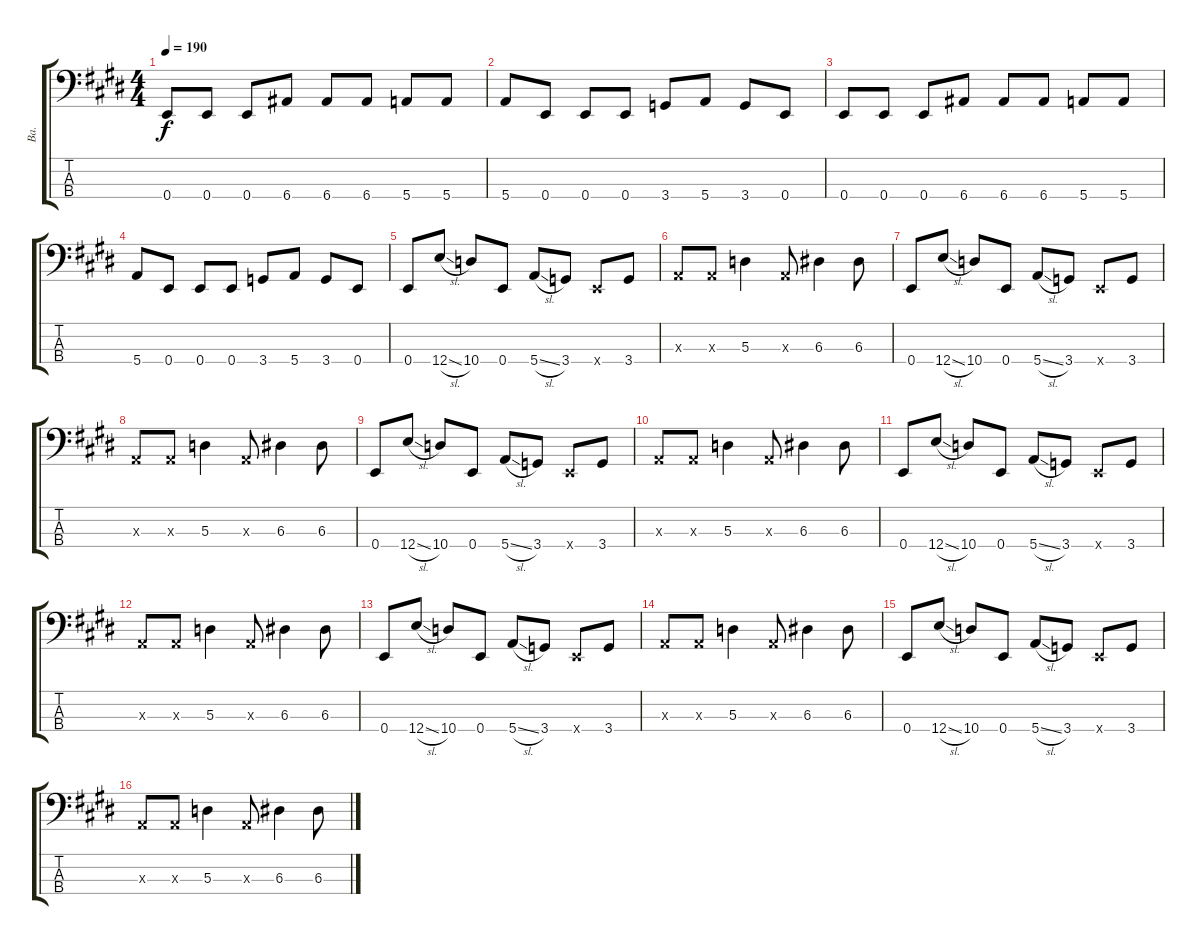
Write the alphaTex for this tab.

\track ("Ba." "Ba.") {instrument electricbassfinger}
\staff {score tabs}
\tuning (G2 D2 A1 E1) {hide}
\ts (4 4)
\tempo 190
\clef f4
\ks e
0.4.8{dy f} 0.4.8 0.4.8 6.4.8 6.4.8 6.4.8 5.4.8 5.4.8 |
5.4.8 0.4.8 0.4.8 0.4.8 3.4.8 5.4.8 3.4.8 0.4.8 |
0.4.8 0.4.8 0.4.8 6.4.8 6.4.8 6.4.8 5.4.8 5.4.8 |
5.4.8 0.4.8 0.4.8 0.4.8 3.4.8 5.4.8 3.4.8 0.4.8 |
0.4.8 12.4{sl}.8 10.4.8 0.4.8 5.4{sl}.8 3.4.8 0.4{x}.8 3.4.8 |
0.3{x}.8 0.3{x}.8 5.3.4 0.3{x}.8 6.3.4 6.3.8 |
0.4.8 12.4{sl}.8 10.4.8 0.4.8 5.4{sl}.8 3.4.8 0.4{x}.8 3.4.8 |
0.3{x}.8 0.3{x}.8 5.3.4 0.3{x}.8 6.3.4 6.3.8 |
0.4.8 12.4{sl}.8 10.4.8 0.4.8 5.4{sl}.8 3.4.8 0.4{x}.8 3.4.8 |
0.3{x}.8 0.3{x}.8 5.3.4 0.3{x}.8 6.3.4 6.3.8 |
0.4.8 12.4{sl}.8 10.4.8 0.4.8 5.4{sl}.8 3.4.8 0.4{x}.8 3.4.8 |
0.3{x}.8 0.3{x}.8 5.3.4 0.3{x}.8 6.3.4 6.3.8 |
0.4.8 12.4{sl}.8 10.4.8 0.4.8 5.4{sl}.8 3.4.8 0.4{x}.8 3.4.8 |
0.3{x}.8 0.3{x}.8 5.3.4 0.3{x}.8 6.3.4 6.3.8 |
0.4.8 12.4{sl}.8 10.4.8 0.4.8 5.4{sl}.8 3.4.8 0.4{x}.8 3.4.8 |
0.3{x}.8 0.3{x}.8 5.3.4 0.3{x}.8 6.3.4 6.3.8
